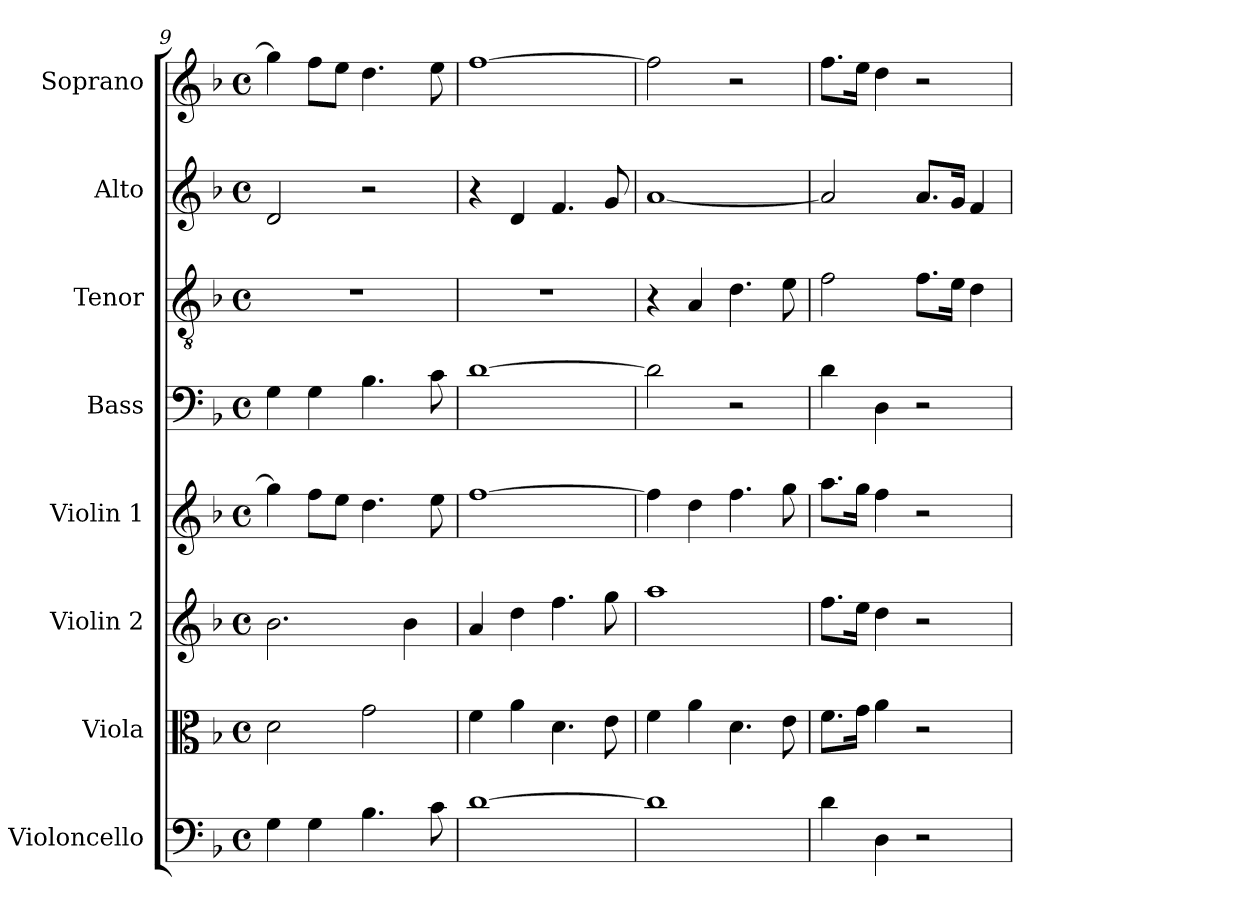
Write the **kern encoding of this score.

**kern	**kern	**kern	**kern	**kern	**kern	**kern	**kern
*part8	*part7	*part6	*part5	*part4	*part3	*part2	*part1
*staff8	*staff7	*staff6	*staff5	*staff4	*staff3	*staff2	*staff1
*I"Violoncello	*I"Viola	*I"Violin 2	*I"Violin 1	*I"Bass	*I"Tenor	*I"Alto	*I"Soprano
*I'Vc.	*I'Vla.	*I'Vln. 2	*I'Vln. 1	*I'B.	*I'T.	*I'A.	*I'S.
*clefF4	*clefC3	*clefG2	*clefG2	*clefF4	*clefGv2	*clefG2	*clefG2
*	*	*	*	*	*ITrd7c12	*	*
*k[b-]	*k[b-]	*k[b-]	*k[b-]	*k[b-]	*k[b-]	*k[b-]	*k[b-]
*F:	*F:	*F:	*F:	*F:	*F:	*F:	*F:
*M4/4	*M4/4	*M4/4	*M4/4	*M4/4	*M4/4	*M4/4	*M4/4
*met(c)	*met(c)	*met(c)	*met(c)	*met(c)	*met(c)	*met(c)	*met(c)
=9	=9	=9	=9	=9	=9	=9	=9
4Gi\	2di\	2.b-i\	4ggi\]	4Gi\	1r	2di/	4ggi\]
4Gi\	.	.	8ffi\L	4Gi\	.	.	8ffi\L
.	.	.	8eei\J	.	.	.	8eei\J
4.B-i\	2gi\	.	4.ddi\	4.B-i\	.	2r	4.ddi\
.	.	4b-i\	.	.	.	.	.
8ci\	.	.	8eei\	8ci\	.	.	8eei\
=10	=10	=10	=10	=10	=10	=10	=10
[>1di	4fi\	4ai/	[>1ffi	[>1di	1r	4r	[>1ffi
.	4ai\	4ddi\	.	.	.	4di/	.
.	4.di\	4.ffi\	.	.	.	4.fi/	.
.	8ei\	8ggi\	.	.	.	8gi/	.
!!LO:PB:g=z
=11	=11	=11	=11	=11	=11	=11	=11
1di]	4fi\	1aai	4ffi\]	2di\]	4r	[<1ai	2ffi\]
.	4ai\	.	4ddi\	.	4AAi/	.	.
.	4.di\	.	4.ffi\	2r	4.Di\	.	2r
.	8ei\	.	8ggi\	.	8Ei\	.	.
=12	=12	=12	=12	=12	=12	=12	=12
4di\	8.fi\L	8.ffi\L	8.aai\L	4di\	2Fi\	2ai/]	8.ffi\L
.	16gi\Jk	16eei\Jk	16ggi\Jk	.	.	.	16eei\Jk
4Di\	4ai\	4ddi\	4ffi\	4Di\	.	.	4ddi\
2r	2r	2r	2r	2r	8.Fi\L	8.ai/L	2r
.	.	.	.	.	16Ei\Jk	16gi/Jk	.
.	.	.	.	.	4Di\	4fi/	.
=	=	=	=	=	=	=	=
*-	*-	*-	*-	*-	*-	*-	*-
